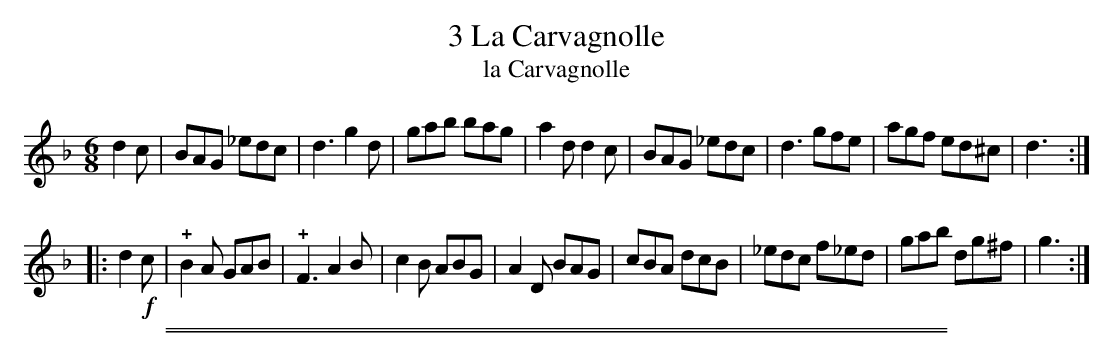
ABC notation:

X:1
T: 3 La Carvagnolle
T: la Carvagnolle
M: 6/8
L: 1/8
K: Gdor
d2c |\
BAG _edc | d3 g2d | gab bag | a2d d2c |\
BAG _edc | d3 gfe | agf ed^c | d3 :|
|: d2!f!c |\
!+!B2A GAB | !+!F3 A2B | c2B ABG | A2D BAG |\
cBA dcB | _edc f_ed | gab dg^f | g3 :|
